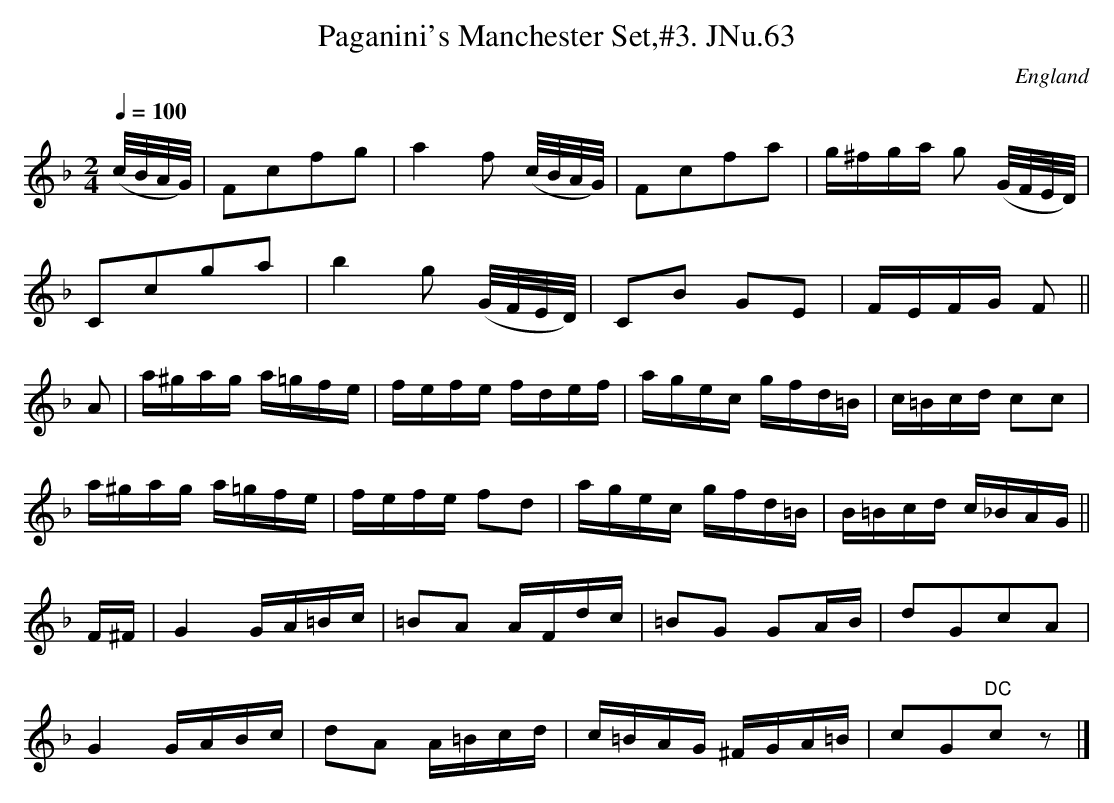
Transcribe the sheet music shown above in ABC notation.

X:1
T:Paganini's Manchester Set,#3. JNu.63
L:1/16
M:2/4
O:England
Q:1/4=100
K:F
(c/B/A/G/)|F2c2f2g2|a4f2 (c/B/A/G/)|F2c2f2a2|g^fga g2 (G/F/E/D/)|!
C2c2g2a2|b4g2 (G/F/E/D/)|C2B2 G2E2|FEFG F2||!
A2|a^gag a=gfe|fefe fdef|agec gfd=B|c=Bcd c2c2|!
a^gag a=gfe|fefe f2d2|agec gfd=B|B=Bcd c_BAG||!
F^F|G4GA=Bc|=B2A2 AFdc|=B2G2 G2AB|d2G2c2A2|!
G4GABc|d2A2 A=Bcd|c=BAG ^FGA=B|c2G2"DC"c2z2|]
